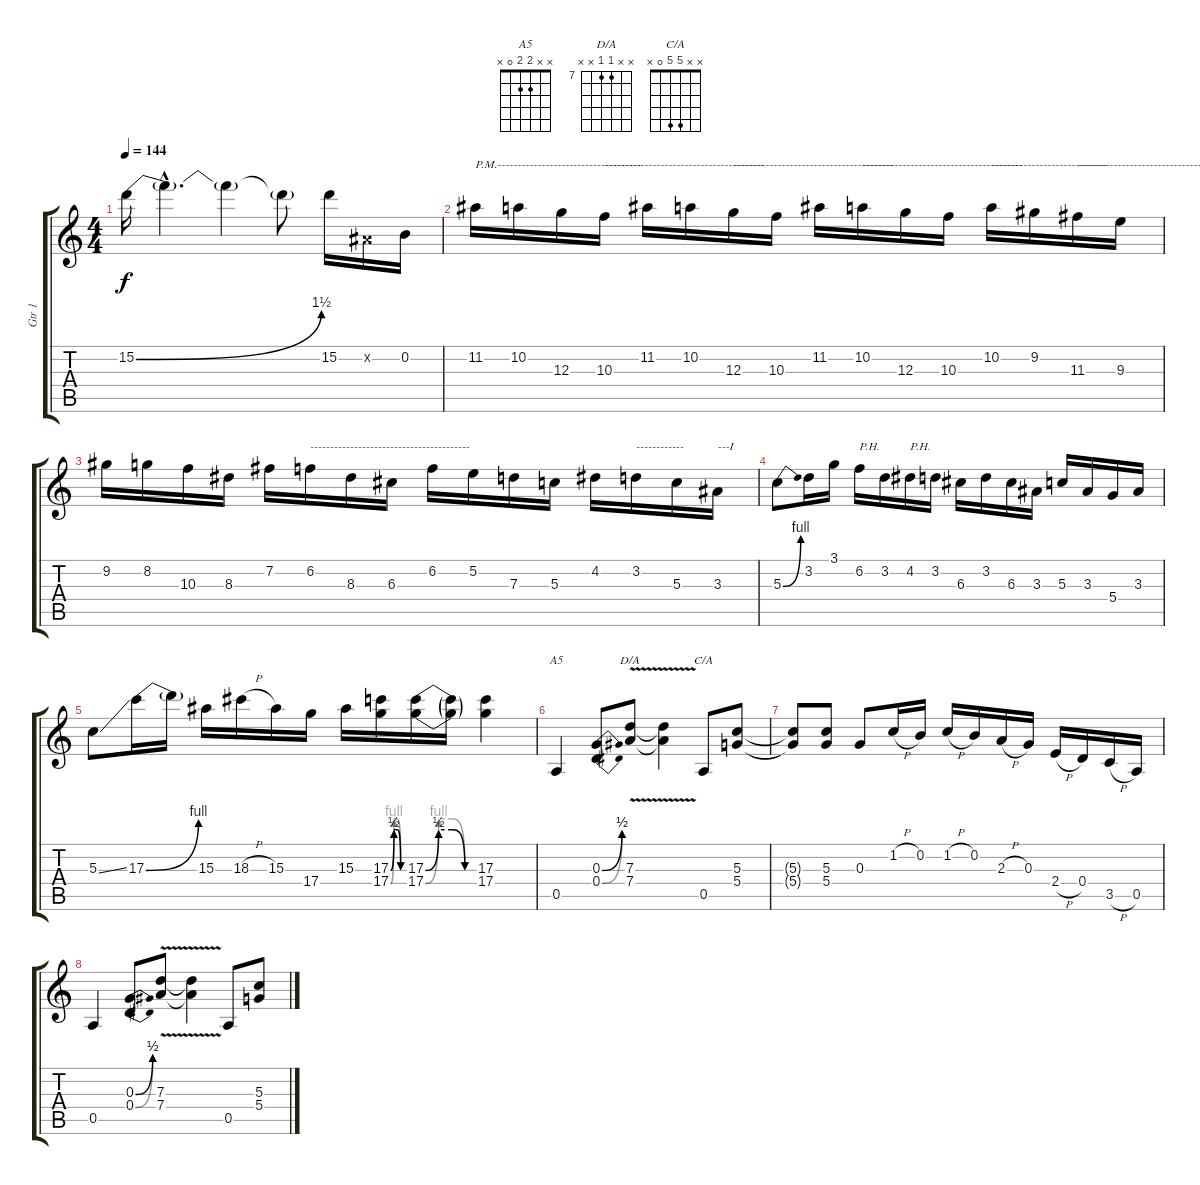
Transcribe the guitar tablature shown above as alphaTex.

\track ("Gtr 1" "Gtr 1") {instrument overdrivenguitar}
\staff {score tabs}
\tuning (E4 B3 G3 D3 A2 E2) {hide}
\chord ("A5" x x 2 2 0 x)
\chord ("D/A" x x 7 7 x x) {firstfret 7}
\chord ("C/A" x x 5 5 0 x)
\ts (4 4)
\tempo 144
\clef g2
\ks c
15.2{be (bend 0 0 60 6)}.16{dy f} 15.2{hac t}.4{d} 15.2{t}.4 15.2{t}.8 15.2.16 -1.2{x}.16 0.2.16 |
11.2.16{txt "P.M.------------------------------------"} 10.2.16 12.3.16 10.3.16{txt "----------------------------------------"} 11.2.16 10.2.16 12.3.16{txt "----------------------------------------"} 10.3.16 11.2.16 10.2.16{txt "----------------------------------------"} 12.3.16 10.3.16 10.2.16{txt "-----------------------------"} 9.2.16 11.3.16{txt "----------------------------------------"} 9.3.16 |
9.2.16 8.2.16 10.3.16 8.3.16 7.2.16 6.2.16{txt "----------------------------------------"} 8.3.16 6.3.16 6.2.16 5.2.16 7.3.16 5.3.16 4.2.16 3.2.16{txt "------------"} 5.3.16 3.3.16{txt "---I"} |
5.3{be (bend 0 0 60 4)}.8 3.2.16 3.1.16 6.2.16{txt "P.H."} 3.2.16 4.2.16{txt "P.H."} 3.2.16 6.3.16 3.2.16 6.3.16 3.3.16 5.3.16 3.3.16 5.4.16 3.3.16 |
5.3{ss}.8 17.3{be (bend 0 0 60 4)}.16 17.3{t}.16 15.3.16 18.3{h}.16 15.3.16 17.4.16 15.3.16 (17.3{be (custom 0 0 15 2 30 2 45 0 60 0)} 17.4{be (custom 0 0 15 4 30 4 45 0 60 0)}).16 (17.3{be (custom 0 0 15 2 30 2 45 0 60 0)} 17.4{be (custom 0 0 15 4 30 4 45 0 60 0)}).16 (17.3{t} 17.4{t}).16 (17.3 17.4).4 |
0.5.4{ch "A5"} (0.3{be (bend 0 0 60 2)} 0.4{be (bend 0 0 60 2)}).8 (7.3{v} 7.4{v}).8{ch "D/A"} (7.3{t} 7.4{t}).4 0.5.8{ch "C/A"} (5.3 5.4).8 |
(5.3{t} 5.4{t}).8 (5.3 5.4).8 0.3.8 1.2{h}.16 0.2.16 1.2{h}.16 0.2.16 2.3{h}.16 0.3.16 2.4{h}.16 0.4.16 3.5{h}.16 0.5.16 |
0.5.4 (0.3{be (bend 0 0 60 2)} 0.4{be (bend 0 0 60 2)}).8 (7.3{v} 7.4{v}).8 (7.3{t} 7.4{t}).4 0.5.8 (5.3 5.4).8
